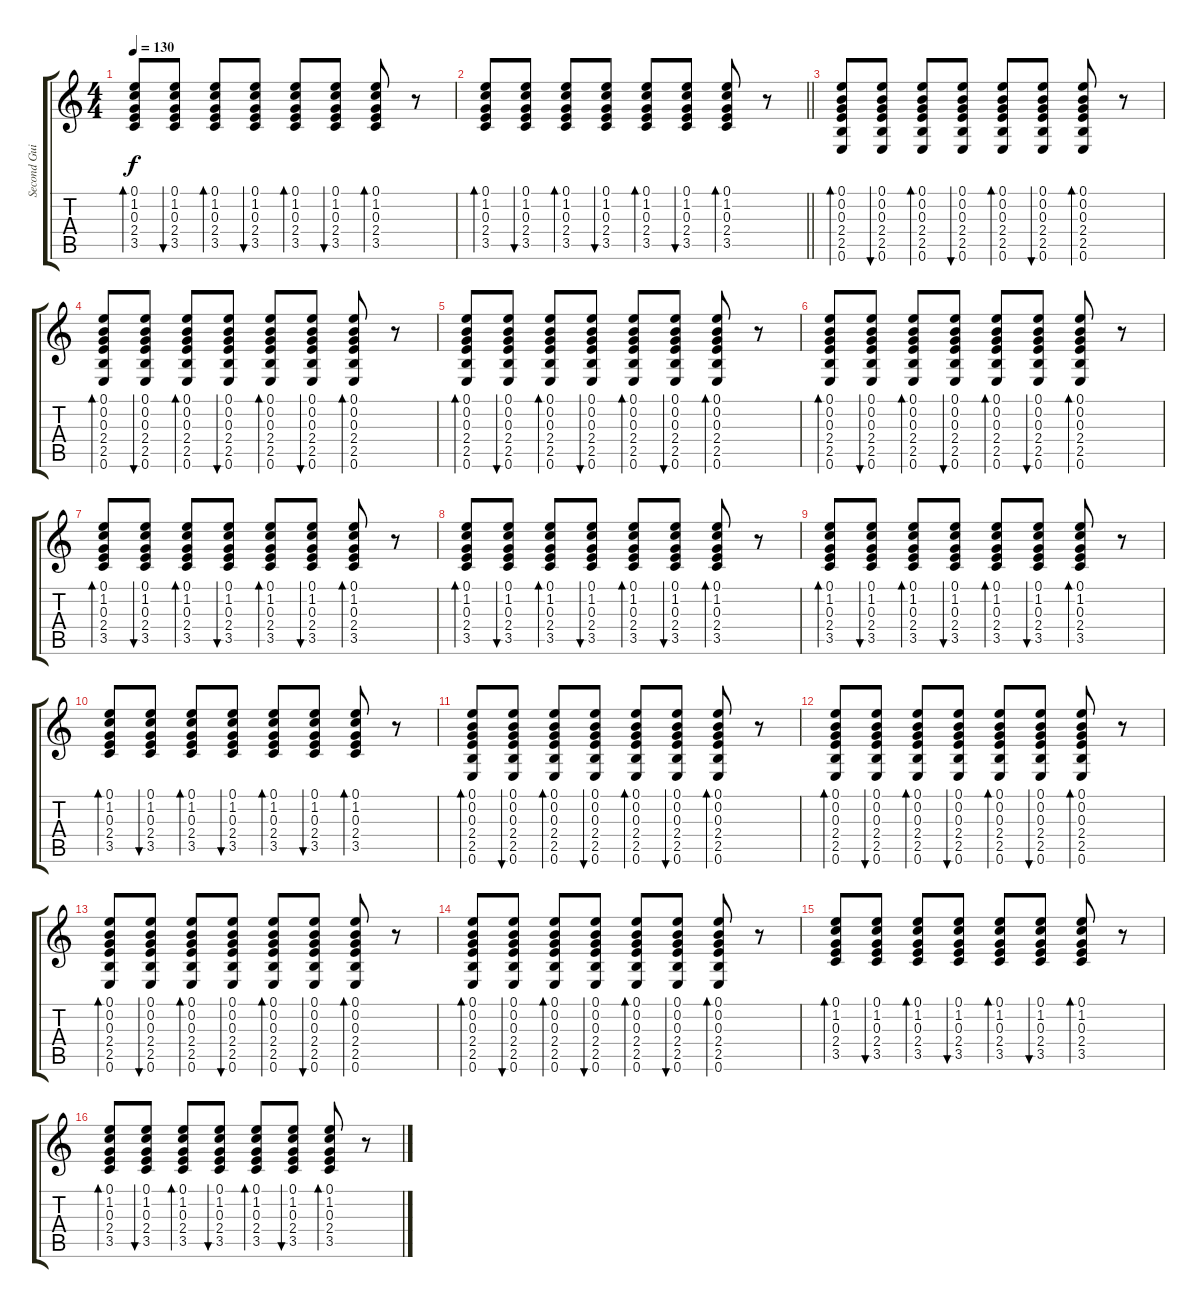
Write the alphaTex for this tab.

\track ("Second Guitar" "Second Gui") {instrument acousticguitarsteel}
\staff {score tabs}
\tuning (E4 B3 G3 D3 A2 E2) {hide}
\ts (4 4)
\tempo 130
\clef g2
\ks c
(0.1 1.2 0.3 2.4 3.5).8{bd 60 dy f} (0.1 1.2 0.3 2.4 3.5).8{bu 60} (0.1 1.2 0.3 2.4 3.5).8{bd 60} (0.1 1.2 0.3 2.4 3.5).8{bu 60} (0.1 1.2 0.3 2.4 3.5).8{bd 60} (0.1 1.2 0.3 2.4 3.5).8{bu 60} (0.1 1.2 0.3 2.4 3.5).8{bd 60} r.8 |
\barLineRight lightlight
(0.1 1.2 0.3 2.4 3.5).8{bd 60} (0.1 1.2 0.3 2.4 3.5).8{bu 60} (0.1 1.2 0.3 2.4 3.5).8{bd 60} (0.1 1.2 0.3 2.4 3.5).8{bu 60} (0.1 1.2 0.3 2.4 3.5).8{bd 60} (0.1 1.2 0.3 2.4 3.5).8{bu 60} (0.1 1.2 0.3 2.4 3.5).8{bd 60} r.8 |
(0.1 0.2 0.3 2.4 2.5 0.6).8{bd 60} (0.1 0.2 0.3 2.4 2.5 0.6).8{bu 60} (0.1 0.2 0.3 2.4 2.5 0.6).8{bd 60} (0.1 0.2 0.3 2.4 2.5 0.6).8{bu 60} (0.1 0.2 0.3 2.4 2.5 0.6).8{bd 60} (0.1 0.2 0.3 2.4 2.5 0.6).8{bu 60} (0.1 0.2 0.3 2.4 2.5 0.6).8{bd 60} r.8 |
(0.1 0.2 0.3 2.4 2.5 0.6).8{bd 60} (0.1 0.2 0.3 2.4 2.5 0.6).8{bu 60} (0.1 0.2 0.3 2.4 2.5 0.6).8{bd 60} (0.1 0.2 0.3 2.4 2.5 0.6).8{bu 60} (0.1 0.2 0.3 2.4 2.5 0.6).8{bd 60} (0.1 0.2 0.3 2.4 2.5 0.6).8{bu 60} (0.1 0.2 0.3 2.4 2.5 0.6).8{bd 60} r.8 |
(0.1 0.2 0.3 2.4 2.5 0.6).8{bd 60} (0.1 0.2 0.3 2.4 2.5 0.6).8{bu 60} (0.1 0.2 0.3 2.4 2.5 0.6).8{bd 60} (0.1 0.2 0.3 2.4 2.5 0.6).8{bu 60} (0.1 0.2 0.3 2.4 2.5 0.6).8{bd 60} (0.1 0.2 0.3 2.4 2.5 0.6).8{bu 60} (0.1 0.2 0.3 2.4 2.5 0.6).8{bd 60} r.8 |
(0.1 0.2 0.3 2.4 2.5 0.6).8{bd 60} (0.1 0.2 0.3 2.4 2.5 0.6).8{bu 60} (0.1 0.2 0.3 2.4 2.5 0.6).8{bd 60} (0.1 0.2 0.3 2.4 2.5 0.6).8{bu 60} (0.1 0.2 0.3 2.4 2.5 0.6).8{bd 60} (0.1 0.2 0.3 2.4 2.5 0.6).8{bu 60} (0.1 0.2 0.3 2.4 2.5 0.6).8{bd 60} r.8 |
(0.1 1.2 0.3 2.4 3.5).8{bd 60} (0.1 1.2 0.3 2.4 3.5).8{bu 60} (0.1 1.2 0.3 2.4 3.5).8{bd 60} (0.1 1.2 0.3 2.4 3.5).8{bu 60} (0.1 1.2 0.3 2.4 3.5).8{bd 60} (0.1 1.2 0.3 2.4 3.5).8{bu 60} (0.1 1.2 0.3 2.4 3.5).8{bd 60} r.8 |
(0.1 1.2 0.3 2.4 3.5).8{bd 60} (0.1 1.2 0.3 2.4 3.5).8{bu 60} (0.1 1.2 0.3 2.4 3.5).8{bd 60} (0.1 1.2 0.3 2.4 3.5).8{bu 60} (0.1 1.2 0.3 2.4 3.5).8{bd 60} (0.1 1.2 0.3 2.4 3.5).8{bu 60} (0.1 1.2 0.3 2.4 3.5).8{bd 60} r.8 |
(0.1 1.2 0.3 2.4 3.5).8{bd 60} (0.1 1.2 0.3 2.4 3.5).8{bu 60} (0.1 1.2 0.3 2.4 3.5).8{bd 60} (0.1 1.2 0.3 2.4 3.5).8{bu 60} (0.1 1.2 0.3 2.4 3.5).8{bd 60} (0.1 1.2 0.3 2.4 3.5).8{bu 60} (0.1 1.2 0.3 2.4 3.5).8{bd 60} r.8 |
(0.1 1.2 0.3 2.4 3.5).8{bd 60} (0.1 1.2 0.3 2.4 3.5).8{bu 60} (0.1 1.2 0.3 2.4 3.5).8{bd 60} (0.1 1.2 0.3 2.4 3.5).8{bu 60} (0.1 1.2 0.3 2.4 3.5).8{bd 60} (0.1 1.2 0.3 2.4 3.5).8{bu 60} (0.1 1.2 0.3 2.4 3.5).8{bd 60} r.8 |
(0.1 0.2 0.3 2.4 2.5 0.6).8{bd 60} (0.1 0.2 0.3 2.4 2.5 0.6).8{bu 60} (0.1 0.2 0.3 2.4 2.5 0.6).8{bd 60} (0.1 0.2 0.3 2.4 2.5 0.6).8{bu 60} (0.1 0.2 0.3 2.4 2.5 0.6).8{bd 60} (0.1 0.2 0.3 2.4 2.5 0.6).8{bu 60} (0.1 0.2 0.3 2.4 2.5 0.6).8{bd 60} r.8 |
(0.1 0.2 0.3 2.4 2.5 0.6).8{bd 60} (0.1 0.2 0.3 2.4 2.5 0.6).8{bu 60} (0.1 0.2 0.3 2.4 2.5 0.6).8{bd 60} (0.1 0.2 0.3 2.4 2.5 0.6).8{bu 60} (0.1 0.2 0.3 2.4 2.5 0.6).8{bd 60} (0.1 0.2 0.3 2.4 2.5 0.6).8{bu 60} (0.1 0.2 0.3 2.4 2.5 0.6).8{bd 60} r.8 |
(0.1 0.2 0.3 2.4 2.5 0.6).8{bd 60} (0.1 0.2 0.3 2.4 2.5 0.6).8{bu 60} (0.1 0.2 0.3 2.4 2.5 0.6).8{bd 60} (0.1 0.2 0.3 2.4 2.5 0.6).8{bu 60} (0.1 0.2 0.3 2.4 2.5 0.6).8{bd 60} (0.1 0.2 0.3 2.4 2.5 0.6).8{bu 60} (0.1 0.2 0.3 2.4 2.5 0.6).8{bd 60} r.8 |
(0.1 0.2 0.3 2.4 2.5 0.6).8{bd 60} (0.1 0.2 0.3 2.4 2.5 0.6).8{bu 60} (0.1 0.2 0.3 2.4 2.5 0.6).8{bd 60} (0.1 0.2 0.3 2.4 2.5 0.6).8{bu 60} (0.1 0.2 0.3 2.4 2.5 0.6).8{bd 60} (0.1 0.2 0.3 2.4 2.5 0.6).8{bu 60} (0.1 0.2 0.3 2.4 2.5 0.6).8{bd 60} r.8 |
(0.1 1.2 0.3 2.4 3.5).8{bd 60} (0.1 1.2 0.3 2.4 3.5).8{bu 60} (0.1 1.2 0.3 2.4 3.5).8{bd 60} (0.1 1.2 0.3 2.4 3.5).8{bu 60} (0.1 1.2 0.3 2.4 3.5).8{bd 60} (0.1 1.2 0.3 2.4 3.5).8{bu 60} (0.1 1.2 0.3 2.4 3.5).8{bd 60} r.8 |
(0.1 1.2 0.3 2.4 3.5).8{bd 60} (0.1 1.2 0.3 2.4 3.5).8{bu 60} (0.1 1.2 0.3 2.4 3.5).8{bd 60} (0.1 1.2 0.3 2.4 3.5).8{bu 60} (0.1 1.2 0.3 2.4 3.5).8{bd 60} (0.1 1.2 0.3 2.4 3.5).8{bu 60} (0.1 1.2 0.3 2.4 3.5).8{bd 60} r.8
